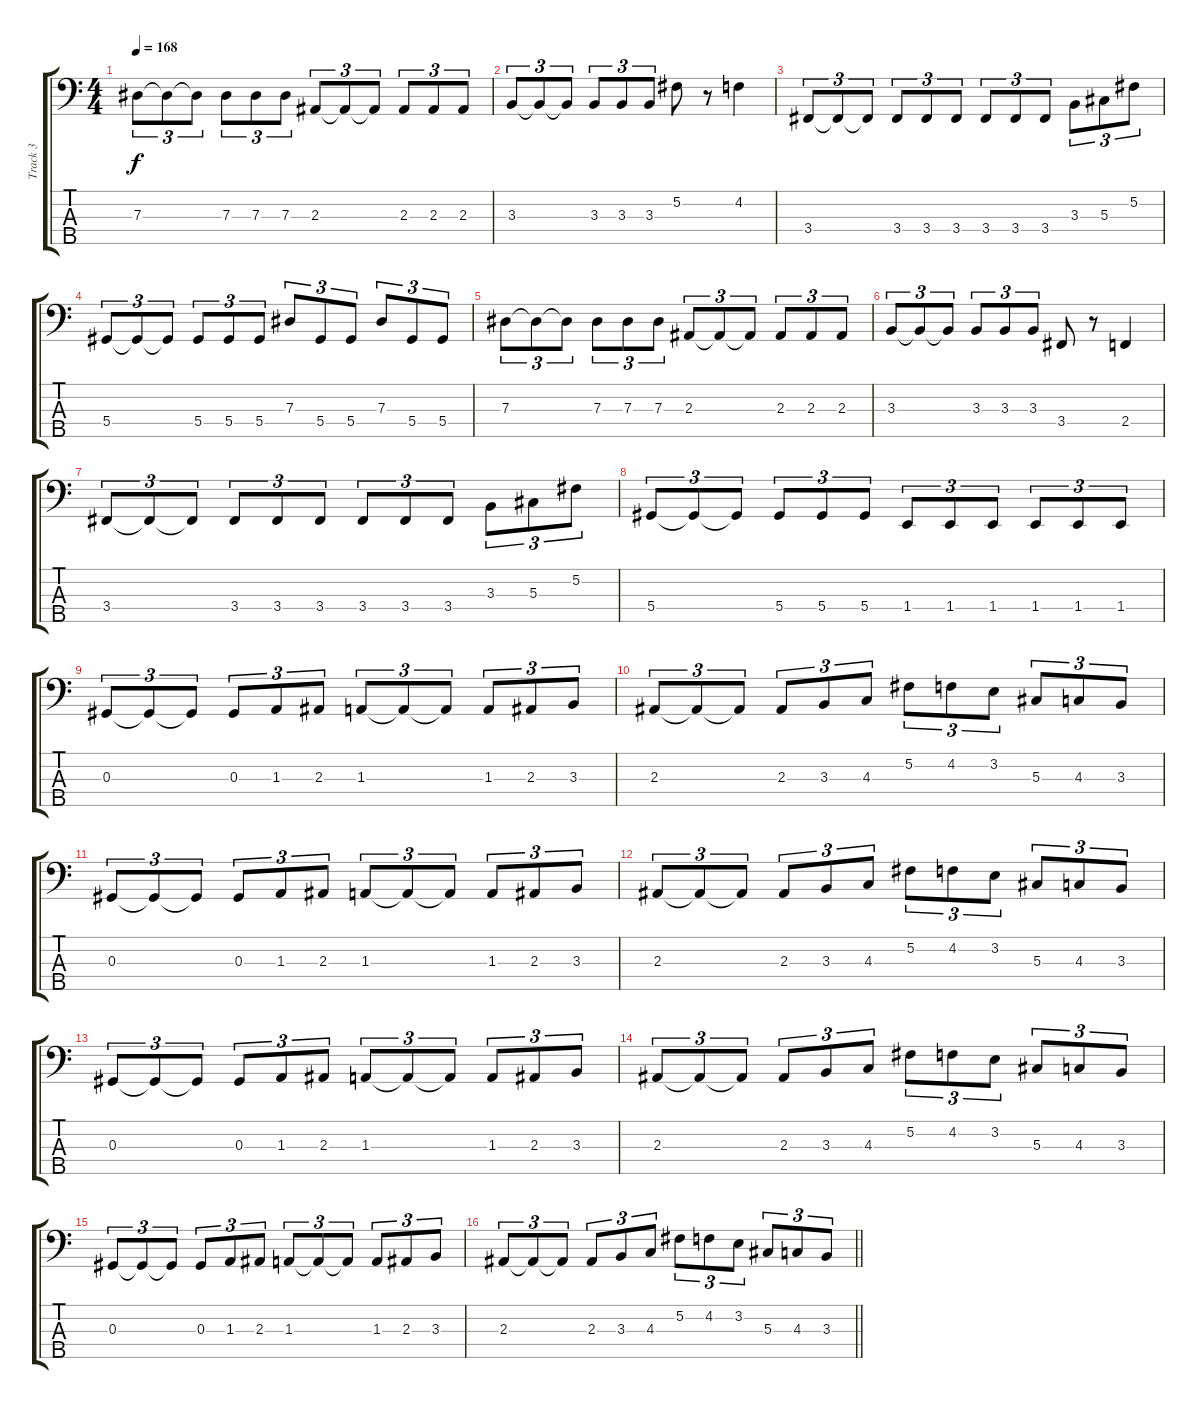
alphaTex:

\track ("Track 3" "Track 3") {instrument electricbasspick bank 255}
\staff {score tabs}
\tuning (Gb2 Db2 Ab1 Eb1 Bb0) {hide}
\ts (4 4)
\tempo 168
\clef f4
\ks c
7.3.8{tu (3 2) dy f} 7.3{t}.8{tu (3 2)} 7.3{t}.8{tu (3 2)} 7.3.8{tu (3 2)} 7.3.8{tu (3 2)} 7.3.8{tu (3 2)} 2.3.8{tu (3 2)} 2.3{t}.8{tu (3 2)} 2.3{t}.8{tu (3 2)} 2.3.8{tu (3 2)} 2.3.8{tu (3 2)} 2.3.8{tu (3 2)} |
3.3.8{tu (3 2)} 3.3{t}.8{tu (3 2)} 3.3{t}.8{tu (3 2)} 3.3.8{tu (3 2)} 3.3.8{tu (3 2)} 3.3.8{tu (3 2)} 5.2.8 r.8 4.2.4 |
3.4.8{tu (3 2)} 3.4{t}.8{tu (3 2)} 3.4{t}.8{tu (3 2)} 3.4.8{tu (3 2)} 3.4.8{tu (3 2)} 3.4.8{tu (3 2)} 3.4.8{tu (3 2)} 3.4.8{tu (3 2)} 3.4.8{tu (3 2)} 3.3.8{tu (3 2)} 5.3.8{tu (3 2)} 5.2.8{tu (3 2)} |
5.4.8{tu (3 2)} 5.4{t}.8{tu (3 2)} 5.4{t}.8{tu (3 2)} 5.4.8{tu (3 2)} 5.4.8{tu (3 2)} 5.4.8{tu (3 2)} 7.3.8{tu (3 2)} 5.4.8{tu (3 2)} 5.4.8{tu (3 2)} 7.3.8{tu (3 2)} 5.4.8{tu (3 2)} 5.4.8{tu (3 2)} |
7.3.8{tu (3 2)} 7.3{t}.8{tu (3 2)} 7.3{t}.8{tu (3 2)} 7.3.8{tu (3 2)} 7.3.8{tu (3 2)} 7.3.8{tu (3 2)} 2.3.8{tu (3 2)} 2.3{t}.8{tu (3 2)} 2.3{t}.8{tu (3 2)} 2.3.8{tu (3 2)} 2.3.8{tu (3 2)} 2.3.8{tu (3 2)} |
3.3.8{tu (3 2)} 3.3{t}.8{tu (3 2)} 3.3{t}.8{tu (3 2)} 3.3.8{tu (3 2)} 3.3.8{tu (3 2)} 3.3.8{tu (3 2)} 3.4.8 r.8 2.4.4 |
3.4.8{tu (3 2)} 3.4{t}.8{tu (3 2)} 3.4{t}.8{tu (3 2)} 3.4.8{tu (3 2)} 3.4.8{tu (3 2)} 3.4.8{tu (3 2)} 3.4.8{tu (3 2)} 3.4.8{tu (3 2)} 3.4.8{tu (3 2)} 3.3.8{tu (3 2)} 5.3.8{tu (3 2)} 5.2.8{tu (3 2)} |
5.4.8{tu (3 2)} 5.4{t}.8{tu (3 2)} 5.4{t}.8{tu (3 2)} 5.4.8{tu (3 2)} 5.4.8{tu (3 2)} 5.4.8{tu (3 2)} 1.4.8{tu (3 2)} 1.4.8{tu (3 2)} 1.4.8{tu (3 2)} 1.4.8{tu (3 2)} 1.4.8{tu (3 2)} 1.4.8{tu (3 2)} |
0.3.8{tu (3 2)} 0.3{t}.8{tu (3 2)} 0.3{t}.8{tu (3 2)} 0.3.8{tu (3 2)} 1.3.8{tu (3 2)} 2.3.8{tu (3 2)} 1.3.8{tu (3 2)} 1.3{t}.8{tu (3 2)} 1.3{t}.8{tu (3 2)} 1.3.8{tu (3 2)} 2.3.8{tu (3 2)} 3.3.8{tu (3 2)} |
2.3.8{tu (3 2)} 2.3{t}.8{tu (3 2)} 2.3{t}.8{tu (3 2)} 2.3.8{tu (3 2)} 3.3.8{tu (3 2)} 4.3.8{tu (3 2)} 5.2.8{tu (3 2)} 4.2.8{tu (3 2)} 3.2.8{tu (3 2)} 5.3.8{tu (3 2)} 4.3.8{tu (3 2)} 3.3.8{tu (3 2)} |
0.3.8{tu (3 2)} 0.3{t}.8{tu (3 2)} 0.3{t}.8{tu (3 2)} 0.3.8{tu (3 2)} 1.3.8{tu (3 2)} 2.3.8{tu (3 2)} 1.3.8{tu (3 2)} 1.3{t}.8{tu (3 2)} 1.3{t}.8{tu (3 2)} 1.3.8{tu (3 2)} 2.3.8{tu (3 2)} 3.3.8{tu (3 2)} |
2.3.8{tu (3 2)} 2.3{t}.8{tu (3 2)} 2.3{t}.8{tu (3 2)} 2.3.8{tu (3 2)} 3.3.8{tu (3 2)} 4.3.8{tu (3 2)} 5.2.8{tu (3 2)} 4.2.8{tu (3 2)} 3.2.8{tu (3 2)} 5.3.8{tu (3 2)} 4.3.8{tu (3 2)} 3.3.8{tu (3 2)} |
0.3.8{tu (3 2)} 0.3{t}.8{tu (3 2)} 0.3{t}.8{tu (3 2)} 0.3.8{tu (3 2)} 1.3.8{tu (3 2)} 2.3.8{tu (3 2)} 1.3.8{tu (3 2)} 1.3{t}.8{tu (3 2)} 1.3{t}.8{tu (3 2)} 1.3.8{tu (3 2)} 2.3.8{tu (3 2)} 3.3.8{tu (3 2)} |
2.3.8{tu (3 2)} 2.3{t}.8{tu (3 2)} 2.3{t}.8{tu (3 2)} 2.3.8{tu (3 2)} 3.3.8{tu (3 2)} 4.3.8{tu (3 2)} 5.2.8{tu (3 2)} 4.2.8{tu (3 2)} 3.2.8{tu (3 2)} 5.3.8{tu (3 2)} 4.3.8{tu (3 2)} 3.3.8{tu (3 2)} |
0.3.8{tu (3 2)} 0.3{t}.8{tu (3 2)} 0.3{t}.8{tu (3 2)} 0.3.8{tu (3 2)} 1.3.8{tu (3 2)} 2.3.8{tu (3 2)} 1.3.8{tu (3 2)} 1.3{t}.8{tu (3 2)} 1.3{t}.8{tu (3 2)} 1.3.8{tu (3 2)} 2.3.8{tu (3 2)} 3.3.8{tu (3 2)} |
\barLineRight lightlight
2.3.8{tu (3 2)} 2.3{t}.8{tu (3 2)} 2.3{t}.8{tu (3 2)} 2.3.8{tu (3 2)} 3.3.8{tu (3 2)} 4.3.8{tu (3 2)} 5.2.8{tu (3 2)} 4.2.8{tu (3 2)} 3.2.8{tu (3 2)} 5.3.8{tu (3 2)} 4.3.8{tu (3 2)} 3.3.8{tu (3 2)}
